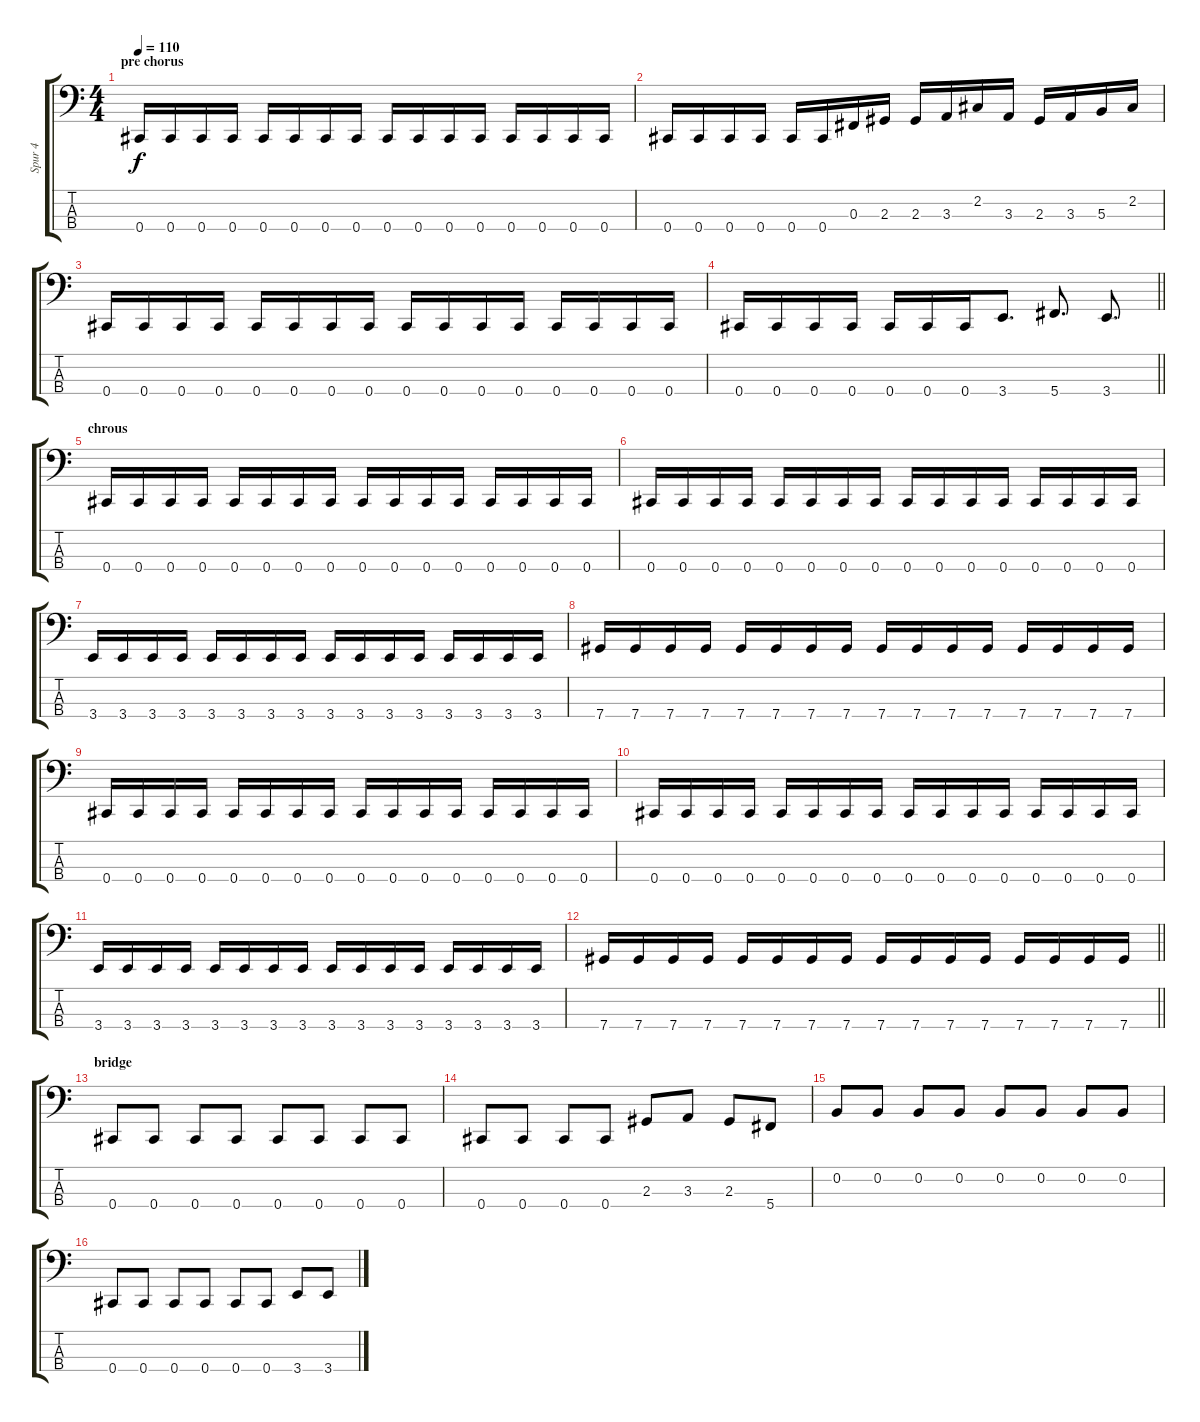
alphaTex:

\track ("Spur 4" "Spur 4") {instrument electricbasspick}
\staff {score tabs}
\tuning (E2 B1 Gb1 Db1) {hide}
\ts (4 4)
\section ("" "pre chorus")
\tempo 110
\clef f4
\ks c
0.4.16{dy f} 0.4.16 0.4.16 0.4.16 0.4.16 0.4.16 0.4.16 0.4.16 0.4.16 0.4.16 0.4.16 0.4.16 0.4.16 0.4.16 0.4.16 0.4.16 |
0.4.16 0.4.16 0.4.16 0.4.16 0.4.16 0.4.16 0.3.16 2.3.16 2.3.16 3.3.16 2.2.16 3.3.16 2.3.16 3.3.16 5.3.16 2.2.16 |
0.4.16 0.4.16 0.4.16 0.4.16 0.4.16 0.4.16 0.4.16 0.4.16 0.4.16 0.4.16 0.4.16 0.4.16 0.4.16 0.4.16 0.4.16 0.4.16 |
\barLineRight lightlight
0.4.16 0.4.16 0.4.16 0.4.16 0.4.16 0.4.16 0.4.16 3.4.8{d} 5.4.8{d} 3.4.8{d} |
\section ("" "chrous")
0.4.16 0.4.16 0.4.16 0.4.16 0.4.16 0.4.16 0.4.16 0.4.16 0.4.16 0.4.16 0.4.16 0.4.16 0.4.16 0.4.16 0.4.16 0.4.16 |
0.4.16 0.4.16 0.4.16 0.4.16 0.4.16 0.4.16 0.4.16 0.4.16 0.4.16 0.4.16 0.4.16 0.4.16 0.4.16 0.4.16 0.4.16 0.4.16 |
3.4.16 3.4.16 3.4.16 3.4.16 3.4.16 3.4.16 3.4.16 3.4.16 3.4.16 3.4.16 3.4.16 3.4.16 3.4.16 3.4.16 3.4.16 3.4.16 |
7.4.16 7.4.16 7.4.16 7.4.16 7.4.16 7.4.16 7.4.16 7.4.16 7.4.16 7.4.16 7.4.16 7.4.16 7.4.16 7.4.16 7.4.16 7.4.16 |
0.4.16 0.4.16 0.4.16 0.4.16 0.4.16 0.4.16 0.4.16 0.4.16 0.4.16 0.4.16 0.4.16 0.4.16 0.4.16 0.4.16 0.4.16 0.4.16 |
0.4.16 0.4.16 0.4.16 0.4.16 0.4.16 0.4.16 0.4.16 0.4.16 0.4.16 0.4.16 0.4.16 0.4.16 0.4.16 0.4.16 0.4.16 0.4.16 |
3.4.16 3.4.16 3.4.16 3.4.16 3.4.16 3.4.16 3.4.16 3.4.16 3.4.16 3.4.16 3.4.16 3.4.16 3.4.16 3.4.16 3.4.16 3.4.16 |
\barLineRight lightlight
7.4.16 7.4.16 7.4.16 7.4.16 7.4.16 7.4.16 7.4.16 7.4.16 7.4.16 7.4.16 7.4.16 7.4.16 7.4.16 7.4.16 7.4.16 7.4.16 |
\section ("" "bridge")
0.4.8 0.4.8 0.4.8 0.4.8 0.4.8 0.4.8 0.4.8 0.4.8 |
0.4.8 0.4.8 0.4.8 0.4.8 2.3.8 3.3.8 2.3.8 5.4.8 |
0.2.8 0.2.8 0.2.8 0.2.8 0.2.8 0.2.8 0.2.8 0.2.8 |
0.4.8 0.4.8 0.4.8 0.4.8 0.4.8 0.4.8 3.4.8 3.4.8
